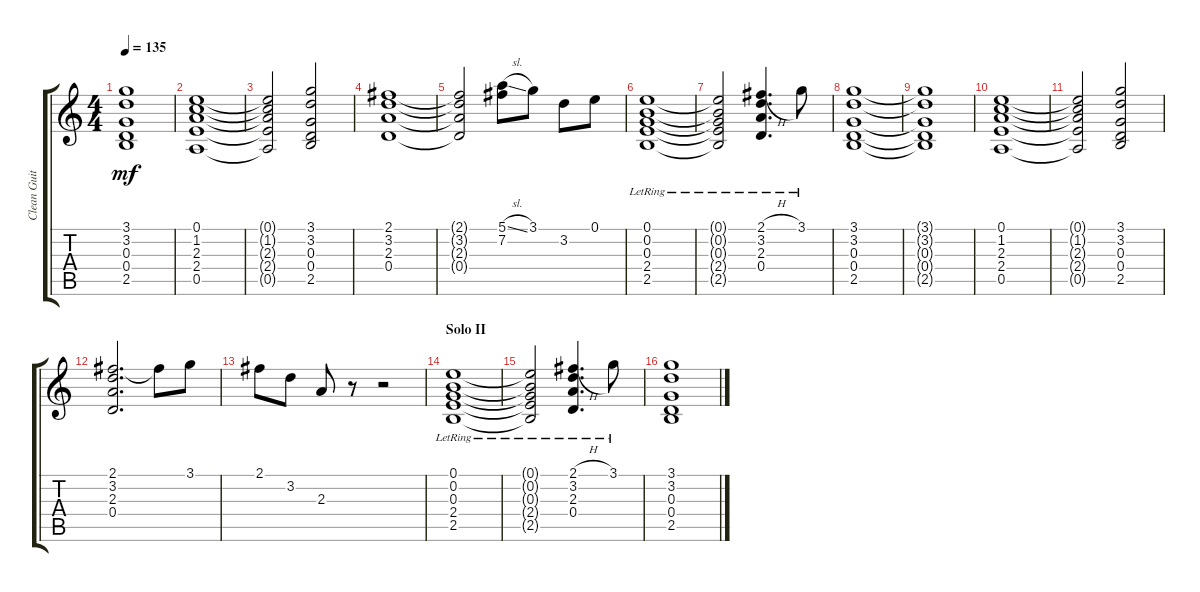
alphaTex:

\track ("Clean Guitar (L)" "Clean Guit") {instrument electricguitarclean}
\staff {score tabs}
\tuning (E4 B3 G3 D3 A2 E2) {hide}
\ts (4 4)
\tempo 135
\clef g2
\ks c
(3.1{t} 3.2{t} 0.3{t} 0.4{t} 2.5{t}).1{dy mf} |
(0.1 1.2 2.3 2.4 0.5).1 |
(0.1{t} 1.2{t} 2.3{t} 2.4{t} 0.5{t}).2 (3.1 3.2 0.3 0.4 2.5).2 |
(2.1 3.2 2.3 0.4).1 |
(2.1{t} 3.2{t} 2.3{t} 0.4{t}).2 (5.1{sl} 7.2).8 3.1.8 3.2.8 0.1.8 |
(0.1{lr} 0.2{lr} 0.3{lr} 2.4{lr} 2.5{lr}).1 |
(0.1{lr t} 0.2{lr t} 0.3{lr t} 2.4{lr t} 2.5{lr t}).2 (2.1{h lr} 3.2{lr} 2.3{lr} 0.4{lr}).4{d} 3.1{lr}.8 |
(3.1 3.2 0.3 0.4 2.5).1 |
(3.1{t} 3.2{t} 0.3{t} 0.4{t} 2.5{t}).1 |
(0.1 1.2 2.3 2.4 0.5).1 |
(0.1{t} 1.2{t} 2.3{t} 2.4{t} 0.5{t}).2 (3.1 3.2 0.3 0.4 2.5).2 |
(2.1 3.2 2.3 0.4).2{d} 2.1{t}.8 3.1.8 |
2.1.8 3.2.8 2.3.8 r.8 r.2 |
\section ("" "Solo II")
(0.1{lr} 0.2{lr} 0.3{lr} 2.4{lr} 2.5{lr}).1 |
(0.1{lr t} 0.2{lr t} 0.3{lr t} 2.4{lr t} 2.5{lr t}).2 (2.1{h lr} 3.2{lr} 2.3{lr} 0.4{lr}).4{d} 3.1{lr}.8 |
(3.1 3.2 0.3 0.4 2.5).1
